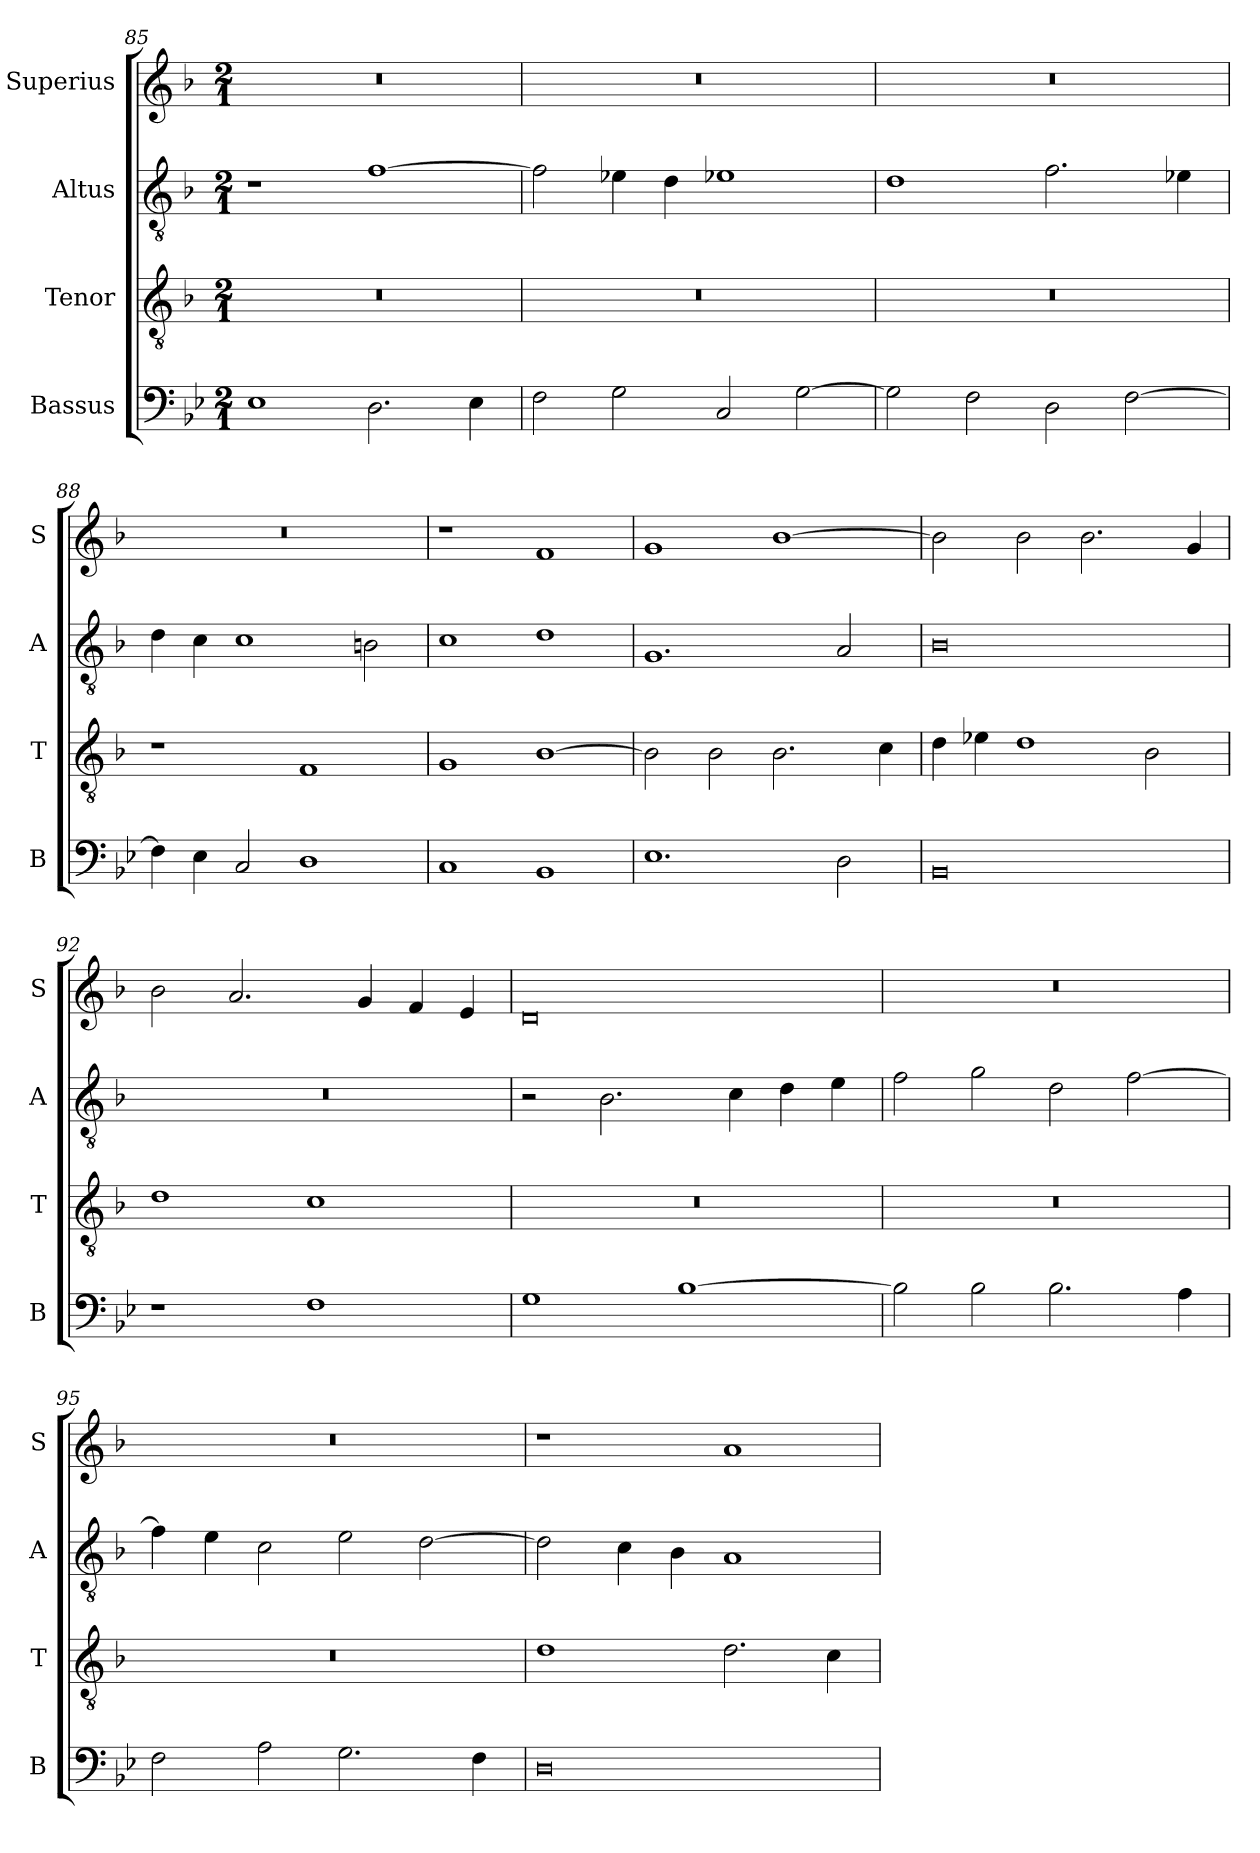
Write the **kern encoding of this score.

**kern	**kern	**kern	**kern
*part4	*part3	*part2	*part1
*staff4	*staff3	*staff2	*staff1
*I"Bassus	*I"Tenor	*I"Altus	*I"Superius
*I'B	*I'T	*I'A	*I'S
*clefF4	*clefGv2	*clefGv2	*clefG2
*k[b-e-]	*k[b-]	*k[b-]	*k[b-]
*M2/1	*M2/1	*M2/1	*M2/1
=85	=85	=85	=85
1E-	0r	1r	0r
2.D\	.	[1f	.
4E-\	.	.	.
=86	=86	=86	=86
2F\	0r	2f\]	0r
2G\	.	4e-X\	.
.	.	4d\	.
2C/	.	1e-X	.
[2G\	.	.	.
=87	=87	=87	=87
2G\]	0r	1d	0r
2F\	.	.	.
2D\	.	2.f\	.
[2F\	.	.	.
.	.	4e-X\	.
=88	=88	=88	=88
4F\]	1r	4d\	0r
4E-\	.	4c\	.
2C/	.	1c	.
1D	1F	.	.
.	.	2Bn\	.
=89	=89	=89	=89
1C	1G	1c	1r
1BB-	[1B-	1d	1f
=90	=90	=90	=90
1.E-	2B-\]	1.G	1g
.	2B-\	.	.
.	2.B-\	.	[1b-
2D\	.	2A/	.
.	4c\	.	.
=91	=91	=91	=91
0BB-	4d\	0B-	2b-\]
.	4e-X\	.	.
.	1d	.	2b-\
.	.	.	2.b-\
.	2B-\	.	.
.	.	.	4g/
=92	=92	=92	=92
1r	1d	0r	2b-\
.	.	.	2.a/
1F	1c	.	.
.	.	.	4g/
.	.	.	4f/
.	.	.	4e/
=93	=93	=93	=93
1G	0r	2r	0d
.	.	2.B-\	.
[1B-	.	.	.
.	.	4c\	.
.	.	4d\	.
.	.	4e\	.
=94	=94	=94	=94
2B-\]	0r	2f\	0r
2B-\	.	2g\	.
2.B-\	.	2d\	.
.	.	[2f\	.
4A\	.	.	.
=95	=95	=95	=95
2F\	0r	4f\]	0r
.	.	4e\	.
2A\	.	2c\	.
2.G\	.	2e\	.
.	.	[2d\	.
4F\	.	.	.
=96	=96	=96	=96
0D	1d	2d\]	1r
.	.	4c\	.
.	.	4B-\	.
.	2.d\	1A	1a
.	4c\	.	.
=	=	=	=
*-	*-	*-	*-
